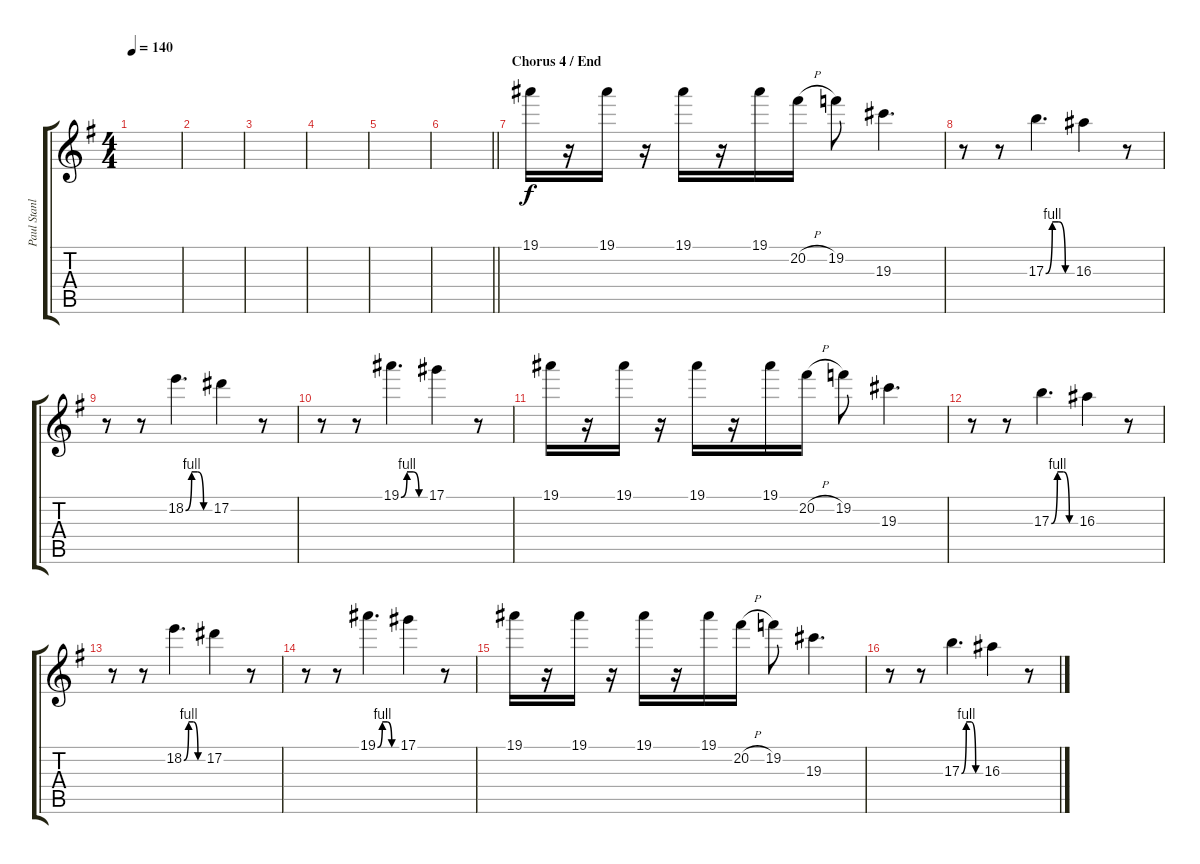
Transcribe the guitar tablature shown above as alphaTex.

\track ("Paul Stanley Solo" "Paul Stanl") {instrument distortionguitar}
\staff {score tabs}
\tuning (Eb4 Bb3 Gb3 Db3 Ab2 Eb2) {hide}
\ts (4 4)
\tempo 140
\clef g2
\ks g
|
|
|
|
|
\barLineRight lightlight
|
\section ("" "Chorus 4 / End")
19.1.16 r.16 19.1.16 r.16 19.1.16 r.16 19.1.16 20.2{h}.16 19.2.8 19.3.4{d} |
r.8 r.8 17.3{be (custom 0 0 15 4 30 4 45 0 60 0)}.4{d} 16.3.4 r.8 |
r.8 r.8 18.2{be (custom 0 0 15 4 30 4 45 0 60 0)}.4{d} 17.2.4 r.8 |
r.8 r.8 19.1{be (custom 0 0 15 4 30 4 45 0 60 0)}.4{d} 17.1.4 r.8 |
19.1.16 r.16 19.1.16 r.16 19.1.16 r.16 19.1.16 20.2{h}.16 19.2.8 19.3.4{d} |
r.8 r.8 17.3{be (custom 0 0 15 4 30 4 45 0 60 0)}.4{d} 16.3.4 r.8 |
r.8 r.8 18.2{be (custom 0 0 15 4 30 4 45 0 60 0)}.4{d} 17.2.4 r.8 |
r.8 r.8 19.1{be (custom 0 0 15 4 30 4 45 0 60 0)}.4{d} 17.1.4 r.8 |
19.1.16 r.16 19.1.16 r.16 19.1.16 r.16 19.1.16 20.2{h}.16 19.2.8 19.3.4{d} |
r.8 r.8 17.3{be (custom 0 0 15 4 30 4 45 0 60 0)}.4{d} 16.3.4 r.8
